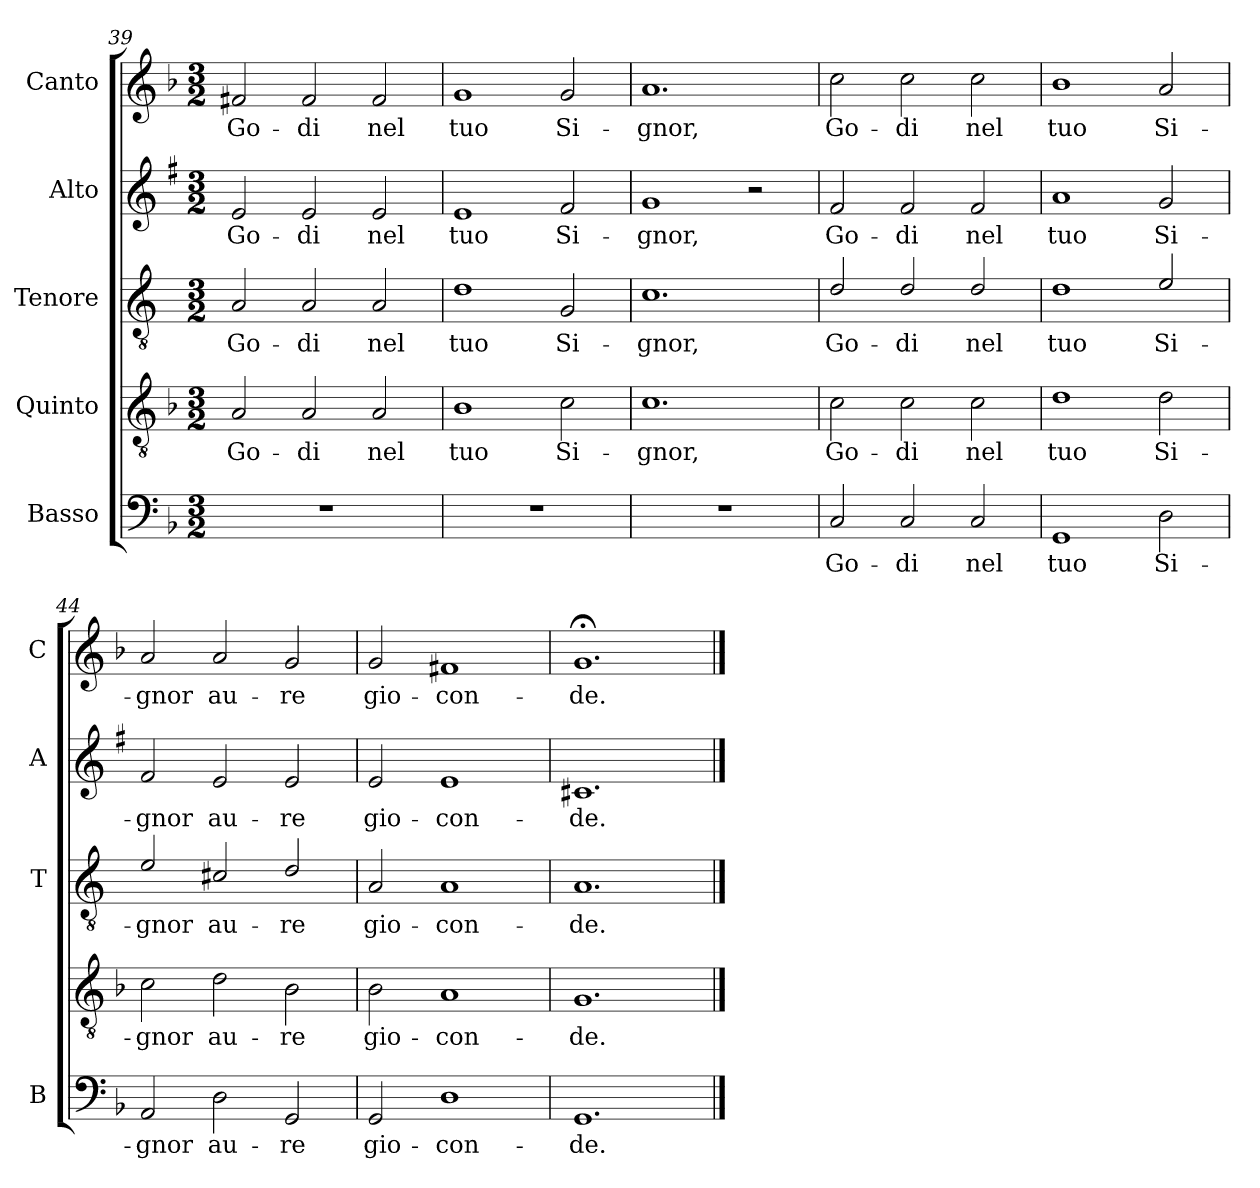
**kern	**text	**kern	**text	**kern	**text	**kern	**text	**kern	**text
*part5	*part5	*part4	*part4	*part3	*part3	*part2	*part2	*part1	*part1
*staff5	*staff5	*staff4	*staff4	*staff3	*staff3	*staff2	*staff2	*staff1	*staff1
*I"Basso	*	*I"Quinto	*	*I"Tenore	*	*I"Alto	*	*I"Canto	*
*I'B	*	*	*	*I'T	*	*I'A	*	*I'C	*
*clefF4	*	*clefGv2	*	*clefGv2	*	*clefG2	*	*clefG2	*
*	*	*	*	*ITrd4c7	*	*ITrd1c2	*	*	*
*k[b-]	*	*k[b-]	*	*k[b-]	*	*k[b-]	*	*k[b-]	*
*F:	*	*F:	*	*F:	*	*F:	*	*F:	*
*M3/2	*	*M3/2	*	*M3/2	*	*M3/2	*	*M3/2	*
=39	=39	=39	=39	=39	=39	=39	=39	=39	=39
!	!	!	!LO:LY:b	!	!LO:LY:b	!	!LO:LY:b	!	!LO:LY:b
1.r	.	2A/	Go-	2D/	Go-	2d/	Go-	2f#X/	Go-
!	!	!	!LO:LY:b	!	!LO:LY:b	!	!LO:LY:b	!	!LO:LY:b
.	.	2A/	-di	2D/	-di	2d/	-di	2f#/	-di
!	!	!	!LO:LY:b	!	!LO:LY:b	!	!LO:LY:b	!	!LO:LY:b
.	.	2A/	nel	2D/	nel	2d/	nel	2f#/	nel
=40	=40	=40	=40	=40	=40	=40	=40	=40	=40
!	!	!	!LO:LY:b	!	!LO:LY:b	!	!LO:LY:b	!	!LO:LY:b
1.r	.	1B-	tuo	1G	tuo	1d	tuo	1g	tuo
!	!	!	!LO:LY:b	!	!LO:LY:b	!	!LO:LY:b	!	!LO:LY:b
.	.	2c\	Si-	2C/	Si-	2e/	Si-	2g/	Si-
=41	=41	=41	=41	=41	=41	=41	=41	=41	=41
!	!	!	!LO:LY:b	!	!LO:LY:b	!	!LO:LY:b	!	!LO:LY:b
1.r	.	1.c	-gnor,	1.F	-gnor,	1f	-gnor,	1.a	-gnor,
.	.	.	.	.	.	2r	.	.	.
=42	=42	=42	=42	=42	=42	=42	=42	=42	=42
!	!LO:LY:b	!	!LO:LY:b	!	!LO:LY:b	!	!LO:LY:b	!	!LO:LY:b
2C/	Go-	2c\	Go-	2G/	Go-	2e/	Go-	2cc\	Go-
!	!LO:LY:b	!	!LO:LY:b	!	!LO:LY:b	!	!LO:LY:b	!	!LO:LY:b
2C/	-di	2c\	-di	2G/	-di	2e/	-di	2cc\	-di
!	!LO:LY:b	!	!LO:LY:b	!	!LO:LY:b	!	!LO:LY:b	!	!LO:LY:b
2C/	nel	2c\	nel	2G/	nel	2e/	nel	2cc\	nel
=43	=43	=43	=43	=43	=43	=43	=43	=43	=43
!	!LO:LY:b	!	!LO:LY:b	!	!LO:LY:b	!	!LO:LY:b	!	!LO:LY:b
1GG	tuo	1d	tuo	1G	tuo	1g	tuo	1b-	tuo
!	!LO:LY:b	!	!LO:LY:b	!	!LO:LY:b	!	!LO:LY:b	!	!LO:LY:b
2D\	Si-	2d\	Si-	2A/	Si-	2f/	Si-	2a/	Si-
=44	=44	=44	=44	=44	=44	=44	=44	=44	=44
!	!LO:LY:b	!	!LO:LY:b	!	!LO:LY:b	!	!LO:LY:b	!	!LO:LY:b
2AA/	-gnor	2c\	-gnor	2A/	-gnor	2e/	-gnor	2a/	-gnor
!	!LO:LY:b	!	!LO:LY:b	!	!LO:LY:b	!	!LO:LY:b	!	!LO:LY:b
2D\	au-	2d\	au-	2F#X/	au-	2d/	au-	2a/	au-
!	!LO:LY:b	!	!LO:LY:b	!	!LO:LY:b	!	!LO:LY:b	!	!LO:LY:b
2GG/	-re	2B-\	-re	2G/	-re	2d/	-re	2g/	-re
=45	=45	=45	=45	=45	=45	=45	=45	=45	=45
!	!LO:LY:b	!	!LO:LY:b	!	!LO:LY:b	!	!LO:LY:b	!	!LO:LY:b
2GG/	gio-	2B-\	gio-	2D/	gio-	2d/	gio-	2g/	gio-
!	!LO:LY:b	!	!LO:LY:b	!	!LO:LY:b	!	!LO:LY:b	!	!LO:LY:b
1D	-con-	1A	-con-	1D	-con-	1d	-con-	1f#X	-con-
=46	=46	=46	=46	=46	=46	=46	=46	=46	=46
!	!LO:LY:b	!	!LO:LY:b	!	!LO:LY:b	!	!LO:LY:b	!	!LO:LY:b
1.GG	-de.	1.G	-de.	1.D	-de.	1.Bn	-de.	1.g;<	-de.
==	==	==	==	==	==	==	==	==	==
*-	*-	*-	*-	*-	*-	*-	*-	*-	*-
